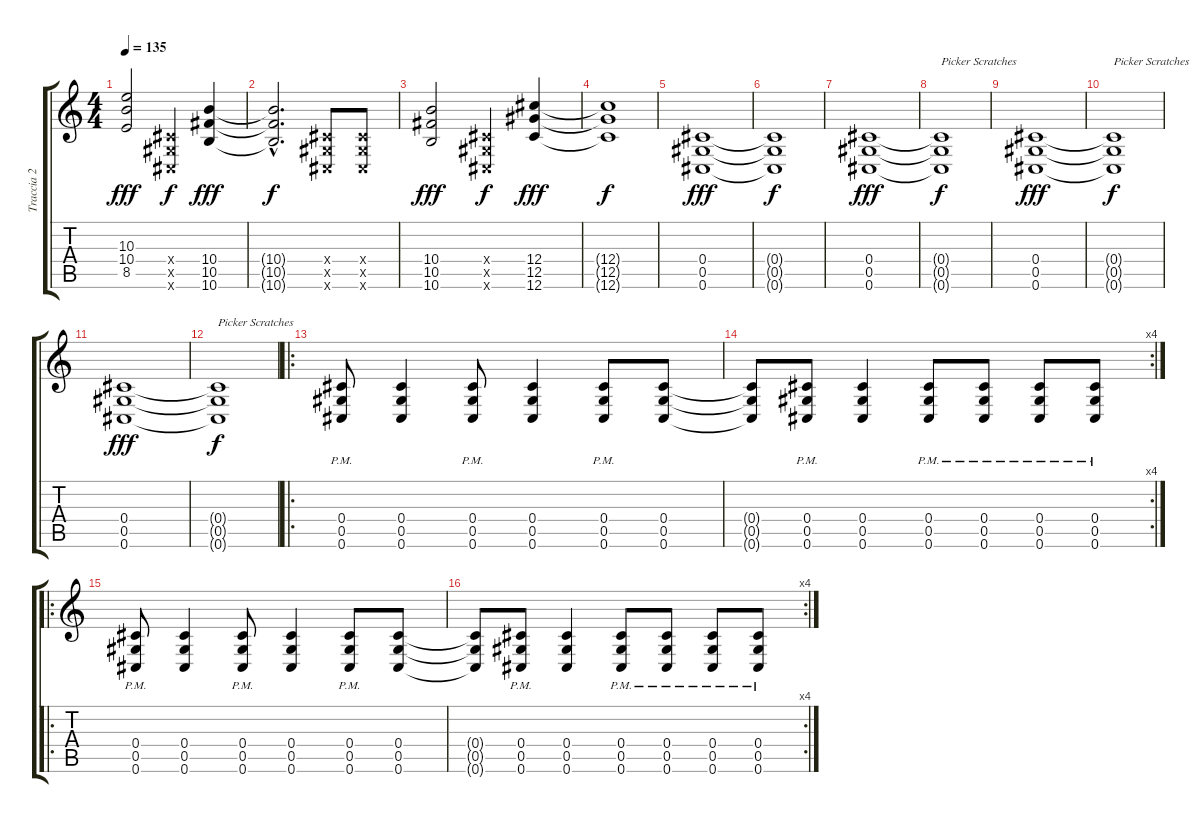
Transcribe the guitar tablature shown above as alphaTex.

\track ("Traccia 2" "Traccia 2") {instrument distortionguitar}
\staff {score tabs}
\tuning (Eb4 Bb3 Gb3 Db3 Ab2 Db2) {hide}
\ts (4 4)
\tempo 135
\clef g2
\ks c
(10.3 10.4 8.5).2{dy fff} (0.4{x} 0.5{x} 0.6{x}).4{dy f} (10.4 10.5 10.6).4{dy fff} |
(10.4{hac t} 10.5{hac t} 10.6{hac t}).2{d dy f} (0.4{x} 0.5{x} 0.6{x}).8 (0.4{x} 0.5{x} 0.6{x}).8 |
(10.4 10.5 10.6).2{dy fff} (0.4{x} 0.5{x} 0.6{x}).4{dy f} (12.4 12.5 12.6).4{dy fff} |
(12.4{t} 12.5{t} 12.6{t}).1{dy f} |
(0.4 0.5 0.6).1{dy fff} |
(0.4{t} 0.5{t} 0.6{t}).1{dy f} |
(0.4 0.5 0.6).1{dy fff} |
(0.4{t} 0.5{t} 0.6{t}).1{txt "Picker Scratches" dy f} |
(0.4 0.5 0.6).1{dy fff} |
(0.4{t} 0.5{t} 0.6{t}).1{txt "Picker Scratches" dy f} |
(0.4 0.5 0.6).1{dy fff} |
(0.4{t} 0.5{t} 0.6{t}).1{txt "Picker Scratches" dy f} |
\ro
(0.4{pm} 0.5 0.6).8 (0.4 0.5 0.6).4 (0.4{pm} 0.5 0.6).8 (0.4 0.5 0.6).4 (0.4{pm} 0.5 0.6).8 (0.4 0.5 0.6).8 |
\rc 4
(0.4{t} 0.5{t} 0.6{t}).8 (0.4{pm} 0.5 0.6).8 (0.4 0.5 0.6).4 (0.4{pm} 0.5 0.6).8 (0.4{pm} 0.5 0.6).8 (0.4{pm} 0.5 0.6).8 (0.4{pm} 0.5 0.6).8 |
\ro
(0.4{pm} 0.5 0.6).8 (0.4 0.5 0.6).4 (0.4{pm} 0.5 0.6).8 (0.4 0.5 0.6).4 (0.4{pm} 0.5 0.6).8 (0.4 0.5 0.6).8 |
\rc 4
(0.4{t} 0.5{t} 0.6{t}).8 (0.4{pm} 0.5 0.6).8 (0.4 0.5 0.6).4 (0.4{pm} 0.5 0.6).8 (0.4{pm} 0.5 0.6).8 (0.4{pm} 0.5 0.6).8 (0.4{pm} 0.5 0.6).8
